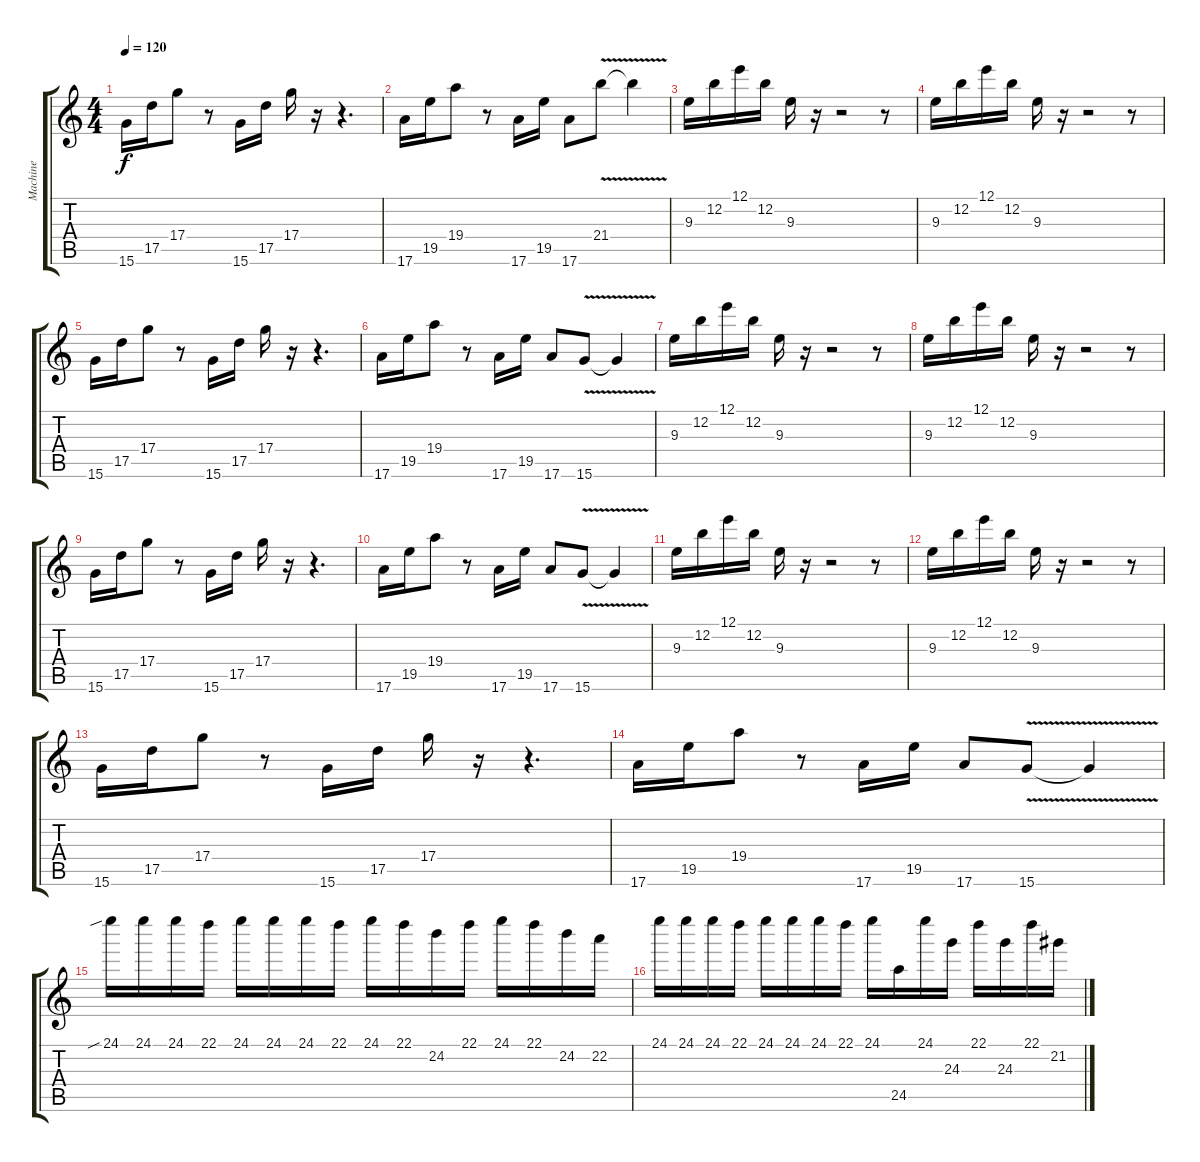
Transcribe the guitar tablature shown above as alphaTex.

\track ("Machine" "Machine") {instrument distortionguitar}
\staff {score tabs}
\tuning (E4 B3 G3 D3 A2 E2) {hide}
\ts (4 4)
\tempo 120
\clef g2
\ks c
15.6.16{dy f} 17.5.16 17.4.8 r.8 15.6.16 17.5.16 17.4.16 r.16 r.4{d} |
17.6.16 19.5.16 19.4.8 r.8 17.6.16 19.5.16 17.6.8 21.4{v}.8 21.4{t}.4 |
9.3.16{balance 3} 12.2.16 12.1.16 12.2.16 9.3.16 r.16 r.2 r.8 |
9.3.16 12.2.16 12.1.16 12.2.16 9.3.16 r.16 r.2 r.8 |
15.6.16 17.5.16 17.4.8 r.8 15.6.16 17.5.16 17.4.16 r.16 r.4{d} |
17.6.16 19.5.16 19.4.8 r.8 17.6.16 19.5.16 17.6.8 15.6{v}.8 15.6{t}.4 |
9.3.16 12.2.16 12.1.16 12.2.16 9.3.16 r.16 r.2 r.8 |
9.3.16 12.2.16 12.1.16 12.2.16 9.3.16 r.16 r.2 r.8 |
15.6.16 17.5.16 17.4.8 r.8 15.6.16 17.5.16 17.4.16 r.16 r.4{d} |
17.6.16 19.5.16 19.4.8 r.8 17.6.16 19.5.16 17.6.8 15.6{v}.8 15.6{t}.4 |
9.3.16 12.2.16 12.1.16 12.2.16 9.3.16 r.16 r.2 r.8 |
9.3.16 12.2.16 12.1.16 12.2.16 9.3.16 r.16 r.2 r.8 |
15.6.16 17.5.16 17.4.8 r.8 15.6.16 17.5.16 17.4.16 r.16 r.4{d} |
17.6.16 19.5.16 19.4.8 r.8 17.6.16 19.5.16 17.6.8 15.6{v}.8 15.6{t}.4 |
24.1{sib}.16{volume 12 balance 16} 24.1.16 24.1.16 22.1.16 24.1.16 24.1.16 24.1.16 22.1.16 24.1.16 22.1.16 24.2.16 22.1.16 24.1.16 22.1.16 24.2.16 22.2.16 |
24.1.16 24.1.16 24.1.16 22.1.16 24.1.16 24.1.16 24.1.16 22.1.16 24.1.16 24.5.16 24.1.16 24.3.16 22.1.16 24.3.16 22.1.16 21.2.16
